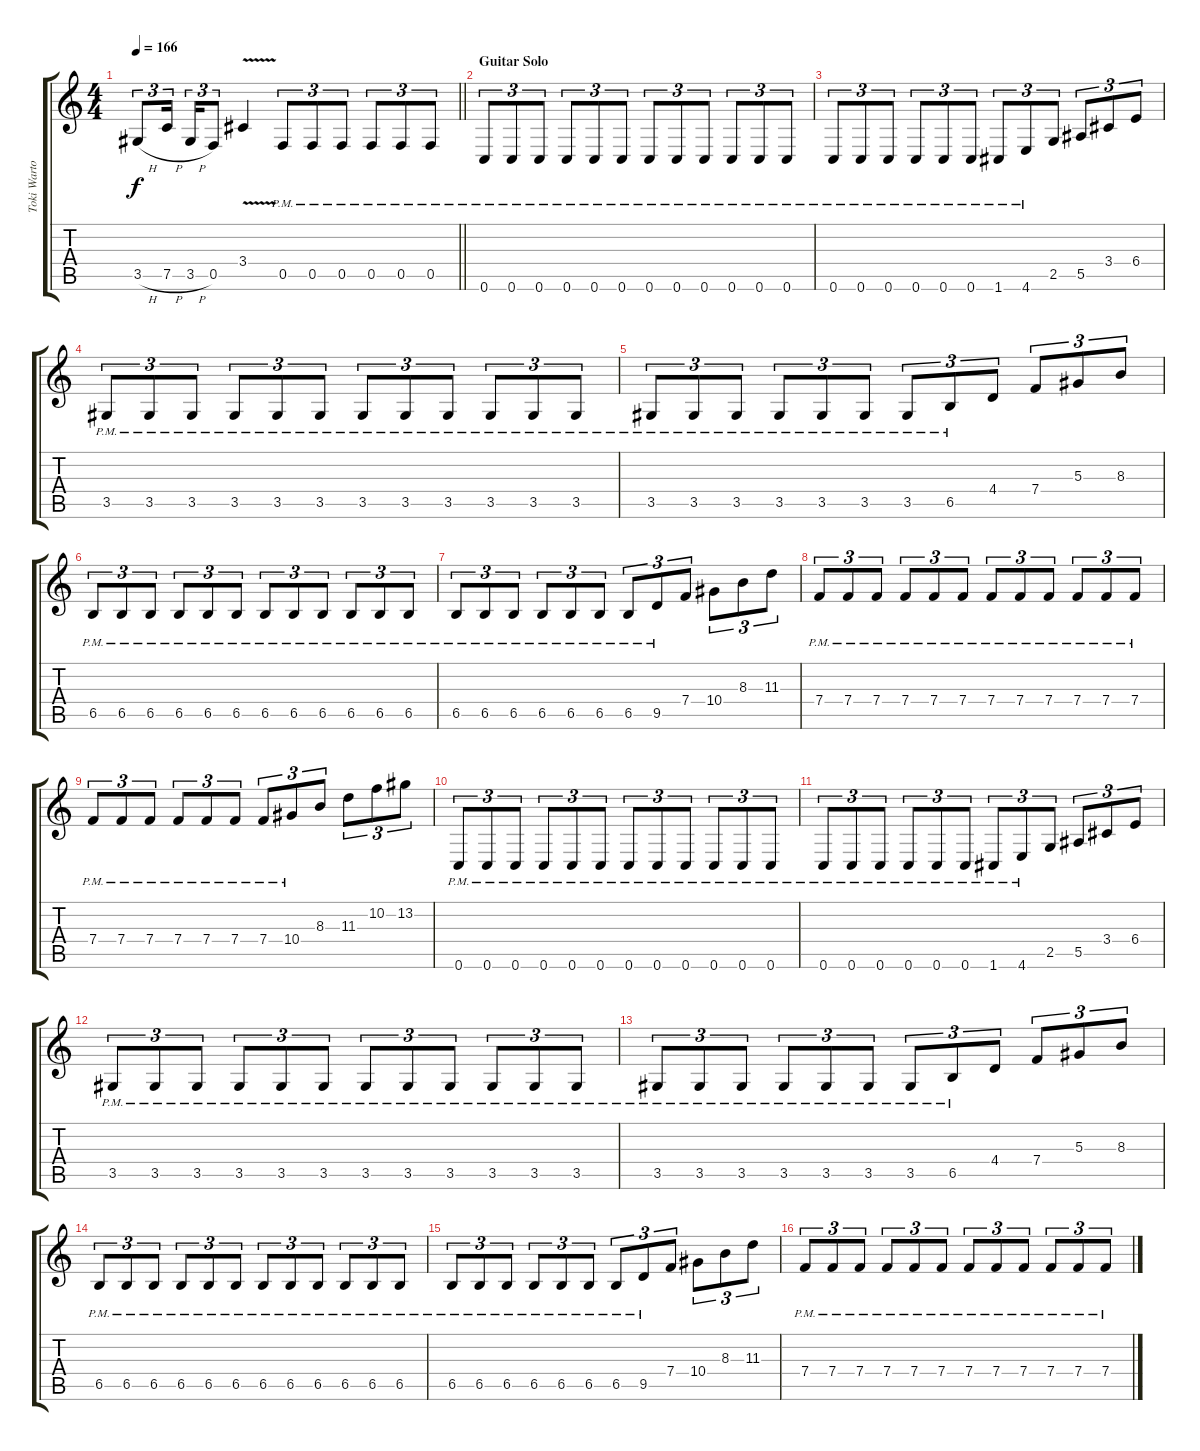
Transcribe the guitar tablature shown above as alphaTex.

\track ("Toki Wartooth" "Toki Warto") {instrument overdrivenguitar}
\staff {score tabs}
\tuning (C4 G3 Eb3 Bb2 F2 C2) {hide}
\ts (4 4)
\tempo 166
\clef g2
\barLineRight lightlight
\ks c
3.5{h}.8{tu (3 2) dy f} 7.5{h}.16{tu (3 2) beam splitsecondary} 3.5{h}.16{tu (3 2)} 0.5.8{tu (3 2)} 3.4{v}.4 0.5{pm}.8{tu (3 2)} 0.5{pm}.8{tu (3 2)} 0.5{pm}.8{tu (3 2)} 0.5{pm}.8{tu (3 2)} 0.5{pm}.8{tu (3 2)} 0.5{pm}.8{tu (3 2)} |
\section ("" "Guitar Solo")
0.6{pm}.8{tu (3 2)} 0.6{pm}.8{tu (3 2)} 0.6{pm}.8{tu (3 2)} 0.6{pm}.8{tu (3 2)} 0.6{pm}.8{tu (3 2)} 0.6{pm}.8{tu (3 2)} 0.6{pm}.8{tu (3 2)} 0.6{pm}.8{tu (3 2)} 0.6{pm}.8{tu (3 2)} 0.6{pm}.8{tu (3 2)} 0.6{pm}.8{tu (3 2)} 0.6{pm}.8{tu (3 2)} |
0.6{pm}.8{tu (3 2)} 0.6{pm}.8{tu (3 2)} 0.6{pm}.8{tu (3 2)} 0.6{pm}.8{tu (3 2)} 0.6{pm}.8{tu (3 2)} 0.6{pm}.8{tu (3 2)} 1.6{pm}.8{tu (3 2)} 4.6{pm}.8{tu (3 2)} 2.5.8{tu (3 2)} 5.5.8{tu (3 2)} 3.4.8{tu (3 2)} 6.4.8{tu (3 2)} |
3.5{pm}.8{tu (3 2)} 3.5{pm}.8{tu (3 2)} 3.5{pm}.8{tu (3 2)} 3.5{pm}.8{tu (3 2)} 3.5{pm}.8{tu (3 2)} 3.5{pm}.8{tu (3 2)} 3.5{pm}.8{tu (3 2)} 3.5{pm}.8{tu (3 2)} 3.5{pm}.8{tu (3 2)} 3.5{pm}.8{tu (3 2)} 3.5{pm}.8{tu (3 2)} 3.5{pm}.8{tu (3 2)} |
3.5{pm}.8{tu (3 2)} 3.5{pm}.8{tu (3 2)} 3.5{pm}.8{tu (3 2)} 3.5{pm}.8{tu (3 2)} 3.5{pm}.8{tu (3 2)} 3.5{pm}.8{tu (3 2)} 3.5{pm}.8{tu (3 2)} 6.5{pm}.8{tu (3 2)} 4.4.8{tu (3 2)} 7.4.8{tu (3 2)} 5.3.8{tu (3 2)} 8.3.8{tu (3 2)} |
6.5{pm}.8{tu (3 2)} 6.5{pm}.8{tu (3 2)} 6.5{pm}.8{tu (3 2)} 6.5{pm}.8{tu (3 2)} 6.5{pm}.8{tu (3 2)} 6.5{pm}.8{tu (3 2)} 6.5{pm}.8{tu (3 2)} 6.5{pm}.8{tu (3 2)} 6.5{pm}.8{tu (3 2)} 6.5{pm}.8{tu (3 2)} 6.5{pm}.8{tu (3 2)} 6.5{pm}.8{tu (3 2)} |
6.5{pm}.8{tu (3 2)} 6.5{pm}.8{tu (3 2)} 6.5{pm}.8{tu (3 2)} 6.5{pm}.8{tu (3 2)} 6.5{pm}.8{tu (3 2)} 6.5{pm}.8{tu (3 2)} 6.5{pm}.8{tu (3 2)} 9.5{pm}.8{tu (3 2)} 7.4.8{tu (3 2)} 10.4.8{tu (3 2)} 8.3.8{tu (3 2)} 11.3.8{tu (3 2)} |
7.4{pm}.8{tu (3 2)} 7.4{pm}.8{tu (3 2)} 7.4{pm}.8{tu (3 2)} 7.4{pm}.8{tu (3 2)} 7.4{pm}.8{tu (3 2)} 7.4{pm}.8{tu (3 2)} 7.4{pm}.8{tu (3 2)} 7.4{pm}.8{tu (3 2)} 7.4{pm}.8{tu (3 2)} 7.4{pm}.8{tu (3 2)} 7.4{pm}.8{tu (3 2)} 7.4{pm}.8{tu (3 2)} |
7.4{pm}.8{tu (3 2)} 7.4{pm}.8{tu (3 2)} 7.4{pm}.8{tu (3 2)} 7.4{pm}.8{tu (3 2)} 7.4{pm}.8{tu (3 2)} 7.4{pm}.8{tu (3 2)} 7.4{pm}.8{tu (3 2)} 10.4{pm}.8{tu (3 2)} 8.3.8{tu (3 2)} 11.3.8{tu (3 2)} 10.2.8{tu (3 2)} 13.2.8{tu (3 2)} |
0.6{pm}.8{tu (3 2)} 0.6{pm}.8{tu (3 2)} 0.6{pm}.8{tu (3 2)} 0.6{pm}.8{tu (3 2)} 0.6{pm}.8{tu (3 2)} 0.6{pm}.8{tu (3 2)} 0.6{pm}.8{tu (3 2)} 0.6{pm}.8{tu (3 2)} 0.6{pm}.8{tu (3 2)} 0.6{pm}.8{tu (3 2)} 0.6{pm}.8{tu (3 2)} 0.6{pm}.8{tu (3 2)} |
0.6{pm}.8{tu (3 2)} 0.6{pm}.8{tu (3 2)} 0.6{pm}.8{tu (3 2)} 0.6{pm}.8{tu (3 2)} 0.6{pm}.8{tu (3 2)} 0.6{pm}.8{tu (3 2)} 1.6{pm}.8{tu (3 2)} 4.6{pm}.8{tu (3 2)} 2.5.8{tu (3 2)} 5.5.8{tu (3 2)} 3.4.8{tu (3 2)} 6.4.8{tu (3 2)} |
3.5{pm}.8{tu (3 2)} 3.5{pm}.8{tu (3 2)} 3.5{pm}.8{tu (3 2)} 3.5{pm}.8{tu (3 2)} 3.5{pm}.8{tu (3 2)} 3.5{pm}.8{tu (3 2)} 3.5{pm}.8{tu (3 2)} 3.5{pm}.8{tu (3 2)} 3.5{pm}.8{tu (3 2)} 3.5{pm}.8{tu (3 2)} 3.5{pm}.8{tu (3 2)} 3.5{pm}.8{tu (3 2)} |
3.5{pm}.8{tu (3 2)} 3.5{pm}.8{tu (3 2)} 3.5{pm}.8{tu (3 2)} 3.5{pm}.8{tu (3 2)} 3.5{pm}.8{tu (3 2)} 3.5{pm}.8{tu (3 2)} 3.5{pm}.8{tu (3 2)} 6.5{pm}.8{tu (3 2)} 4.4.8{tu (3 2)} 7.4.8{tu (3 2)} 5.3.8{tu (3 2)} 8.3.8{tu (3 2)} |
6.5{pm}.8{tu (3 2)} 6.5{pm}.8{tu (3 2)} 6.5{pm}.8{tu (3 2)} 6.5{pm}.8{tu (3 2)} 6.5{pm}.8{tu (3 2)} 6.5{pm}.8{tu (3 2)} 6.5{pm}.8{tu (3 2)} 6.5{pm}.8{tu (3 2)} 6.5{pm}.8{tu (3 2)} 6.5{pm}.8{tu (3 2)} 6.5{pm}.8{tu (3 2)} 6.5{pm}.8{tu (3 2)} |
6.5{pm}.8{tu (3 2)} 6.5{pm}.8{tu (3 2)} 6.5{pm}.8{tu (3 2)} 6.5{pm}.8{tu (3 2)} 6.5{pm}.8{tu (3 2)} 6.5{pm}.8{tu (3 2)} 6.5{pm}.8{tu (3 2)} 9.5{pm}.8{tu (3 2)} 7.4.8{tu (3 2)} 10.4.8{tu (3 2)} 8.3.8{tu (3 2)} 11.3.8{tu (3 2)} |
7.4{pm}.8{tu (3 2)} 7.4{pm}.8{tu (3 2)} 7.4{pm}.8{tu (3 2)} 7.4{pm}.8{tu (3 2)} 7.4{pm}.8{tu (3 2)} 7.4{pm}.8{tu (3 2)} 7.4{pm}.8{tu (3 2)} 7.4{pm}.8{tu (3 2)} 7.4{pm}.8{tu (3 2)} 7.4{pm}.8{tu (3 2)} 7.4{pm}.8{tu (3 2)} 7.4{pm}.8{tu (3 2)}
